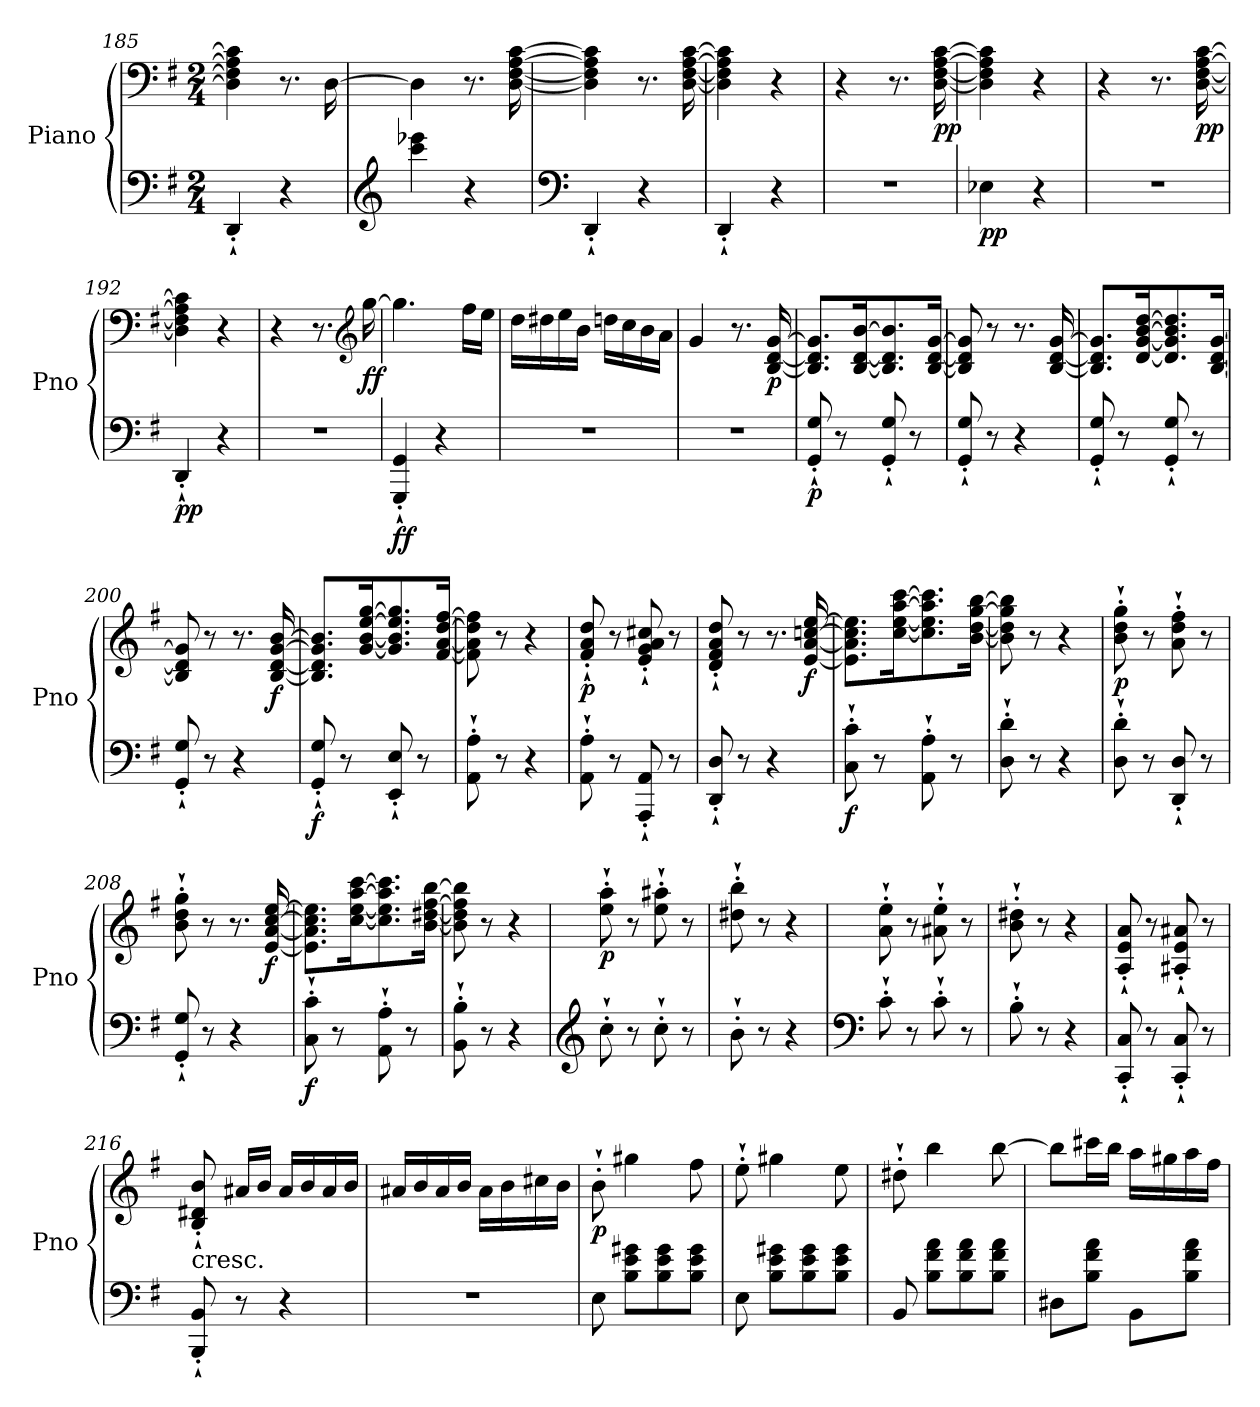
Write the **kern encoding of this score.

**kern	**kern	**dynam
*part1	*part1	*part1
*staff2	*staff1	*staff1/2
*I"Piano	*	*
*I'Pno	*	*
*clefF4	*clefF4	*
*k[f#]	*k[f#]	*
*G:	*G:	*
*M2/4	*M2/4	*
=185	=185	=185
4DD'`/	4D\] 4F#\] 4A\] 4c\]	.
4r	8.r	.
.	[16D\	.
=186	=186	=186
*clefG2	*	*
4ccc\ 4eee-X\	4D\]	.
4r	8.r	.
.	[16D\ [16F#\ [16A\ [16c\	.
=187	=187	=187
*clefF4	*	*
4DD'`/	4D\] 4F#\] 4A\] 4c\]	.
4r	8.r	.
.	[16D\ [16F#\ [16A\ [16c\	.
=188	=188	=188
4DD'`/	4D\] 4F#\] 4A\] 4c\]	.
4r	4r	.
!!LO:PB:g=z
=189	=189	=189
2r	4r	.
.	8.r	.
!	!	!LO:DY:b
.	[16D\ [16F#\ [16A\ [16c\	pp
=190	=190	=190
!	!	!LO:DY:b=2
4E-X\	4D\] 4F#\] 4A\] 4c\]	pp
4r	4r	.
=191	=191	=191
2r	4r	.
.	8.r	.
!	!	!LO:DY:b
.	[16D\ [16F#\ [16A\ [16c\	pp
=192	=192	=192
!	!	!LO:DY:b=2
4DD'`/	4D\] 4F#\] 4A\] 4c\]	pp
4r	4r	.
=193	=193	=193
2r	4r	.
.	8.r	.
*	*clefG2	*
!	!	!LO:DY:b
.	[16gg\	ff
=194	=194	=194
!	!	!LO:DY:b=2
4GGG/'` 4GG/'`	4.gg\]	ff
4r	.	.
.	16ff#\LL	.
.	16ee\JJ	.
=195	=195	=195
2r	16dd\LL	.
.	16dd#X\	.
.	16ee\	.
.	16b\JJ	.
.	16ddn\LL	.
.	16cc\	.
.	16b\	.
.	16a\JJ	.
=196	=196	=196
2r	4g/	.
.	8.r	.
!	!	!LO:DY:b
.	[16B/ [16d/ [16g/	p
=197	=197	=197
!	!	!LO:DY:b=2
8GG/'` 8G/'`	8.B/] 8.d/] 8.g/]L	p
8r	.	.
.	[16B/ [16d/ [16b/K	.
8GG/'` 8G/'`	8.B/] 8.d/] 8.b/]	.
8r	.	.
.	[16B/ [16d/ [16g/Jk	.
!!LO:LB:g=z
=198	=198	=198
8GG/'` 8G/'`	8B/] 8d/] 8g/]	.
8r	8r	.
4r	8.r	.
.	[16B/ [16d/ [16g/	.
=199	=199	=199
8GG/'` 8G/'`	8.B/] 8.d/] 8.g/]L	.
8r	.	.
.	[16d/ [16g/ [16b/ [16dd/K	.
8GG/'` 8G/'`	8.d/] 8.g/] 8.b/] 8.dd/]	.
8r	.	.
.	[16B/ [16d/ [16g/Jk	.
=200	=200	=200
8GG/'` 8G/'`	8B/] 8d/] 8g/]	.
8r	8r	.
4r	8.r	.
!	!	!LO:DY:b
.	[16B/ [16d/ [16g/ [16b/	f
=201	=201	=201
!	!	!LO:DY:b=2
8GG/'` 8G/'`	8.B/] 8.d/] 8.g/] 8.b/]L	f
8r	.	.
.	[16g/ [16b/ [16ee/ [16gg/K	.
8EE/'` 8E/'`	8.g/] 8.b/] 8.ee/] 8.gg/]	.
8r	.	.
.	[16f#/ [16a/ [16dd/ [16ff#/Jk	.
=202	=202	=202
8AA\'` 8A\'`	8f#\] 8a\] 8dd\] 8ff#\]	.
8r	8r	.
4r	4r	.
=203	=203	=203
!	!	!LO:DY:b
8AA\'` 8A\'`	8f#/'` 8a/'` 8dd/'`	p
8r	8r	.
8AAA/'` 8AA/'`	8e/'` 8g/'` 8a/'` 8cc#X/'`	.
8r	8r	.
=204	=204	=204
8DD/'` 8D/'`	8d/'` 8f#/'` 8a/'` 8dd/'`	.
8r	8r	.
4r	8.r	.
!	!	!LO:DY:b
.	[16e/ [16a/ [16ccn/ [16ee/	f
!!LO:LB:g=z
=205	=205	=205
!	!	!LO:DY:b=2
8C\'` 8c\'`	8.e\] 8.a\] 8.cc\] 8.ee\]L	f
8r	.	.
.	[16cc\ [16ee\ [16aa\ [16ccc\K	.
8AA\'` 8A\'`	8.cc\] 8.ee\] 8.aa\] 8.ccc\]	.
8r	.	.
.	[16b\ [16dd\ [16gg\ [16bb\Jk	.
=206	=206	=206
8D\'` 8d\'`	8b\] 8dd\] 8gg\] 8bb\]	.
8r	8r	.
4r	4r	.
=207	=207	=207
!	!	!LO:DY:b
8D\'` 8d\'`	8b\'` 8dd\'` 8gg\'`	p
8r	8r	.
8DD/'` 8D/'`	8a\'` 8dd\'` 8ff#\'`	.
8r	8r	.
=208	=208	=208
8GG/'` 8G/'`	8b\'` 8dd\'` 8gg\'`	.
8r	8r	.
4r	8.r	.
!	!	!LO:DY:b
.	[16e/ [16a/ [16cc/ [16ee/	f
=209	=209	=209
!	!	!LO:DY:b=2
8C\'` 8c\'`	8.e\] 8.a\] 8.cc\] 8.ee\]L	f
8r	.	.
.	[16cc\ [16ee\ [16aa\ [16ccc\K	.
8AA\'` 8A\'`	8.cc\] 8.ee\] 8.aa\] 8.ccc\]	.
8r	.	.
.	[16b\ [16dd#X\ [16ff#\ [16bb\Jk	.
=210	=210	=210
8BB\'` 8B\'`	8b\] 8dd#\] 8ff#\] 8bb\]	.
8r	8r	.
4r	4r	.
=211	=211	=211
*clefG2	*	*
!	!	!LO:DY:b
8cc'`\	8ee\'` 8aa\'`	p
8r	8r	.
8cc'`\	8ee\'` 8aa#X\'`	.
8r	8r	.
=212	=212	=212
8b'`\	8dd#X\'` 8bb\'`	.
8r	8r	.
4r	4r	.
!!LO:LB:g=z
=213	=213	=213
*clefF4	*	*
8c'`\	8a\'` 8ee\'`	.
8r	8r	.
8c'`\	8a#X\'` 8ee\'`	.
8r	8r	.
=214	=214	=214
8B'`\	8b\'` 8dd#X\'`	.
8r	8r	.
4r	4r	.
=215	=215	=215
8CC/'` 8C/'`	8A/'` 8e/'` 8a/'`	.
8r	8r	.
8CC/'` 8C/'`	8A#X/'` 8e/'` 8a#X/'`	.
8r	8r	.
=216	=216	=216
!LO:TX:a:t=cresc.	!	!
8BBB/'` 8BB/'`	8B/'` 8d#X/'` 8b/'`	.
8r	16a#X/LL	.
.	16b/JJ	.
4r	16a#/LL	.
.	16b/	.
.	16a#/	.
.	16b/JJ	.
=217	=217	=217
2r	16a#X/LL	.
.	16b/	.
.	16a#/	.
.	16b/JJ	.
.	16a#\LL	.
.	16b\	.
.	16cc#X\	.
.	16b\JJ	.
=218	=218	=218
!	!	!LO:DY:b
8E\	8b'`\	p
8B\ 8e\ 8g#X\L	4gg#X\	.
8B\ 8e\ 8g#\	.	.
8B\ 8e\ 8g#\J	8ff#\	.
=219	=219	=219
8E\	8ee'`\	.
8B\ 8e\ 8g#X\L	4gg#X\	.
8B\ 8e\ 8g#\	.	.
8B\ 8e\ 8g#\J	8ee\	.
!!LO:LB:g=z
=220	=220	=220
8BB/	8dd#X'`\	.
8B\ 8f#\ 8a\L	4bb\	.
8B\ 8f#\ 8a\	.	.
8B\ 8f#\ 8a\J	[8bb\	.
=221	=221	=221
8D#X\L	8bb\L]	.
8B\ 8f#\ 8a\J	16ccc#X\L	.
.	16bb\JJ	.
8BB\L	16aa\LL	.
.	16gg#X\	.
8B\ 8f#\ 8a\J	16aa\	.
.	16ff#\JJ	.
=	=	=
*-	*-	*-
